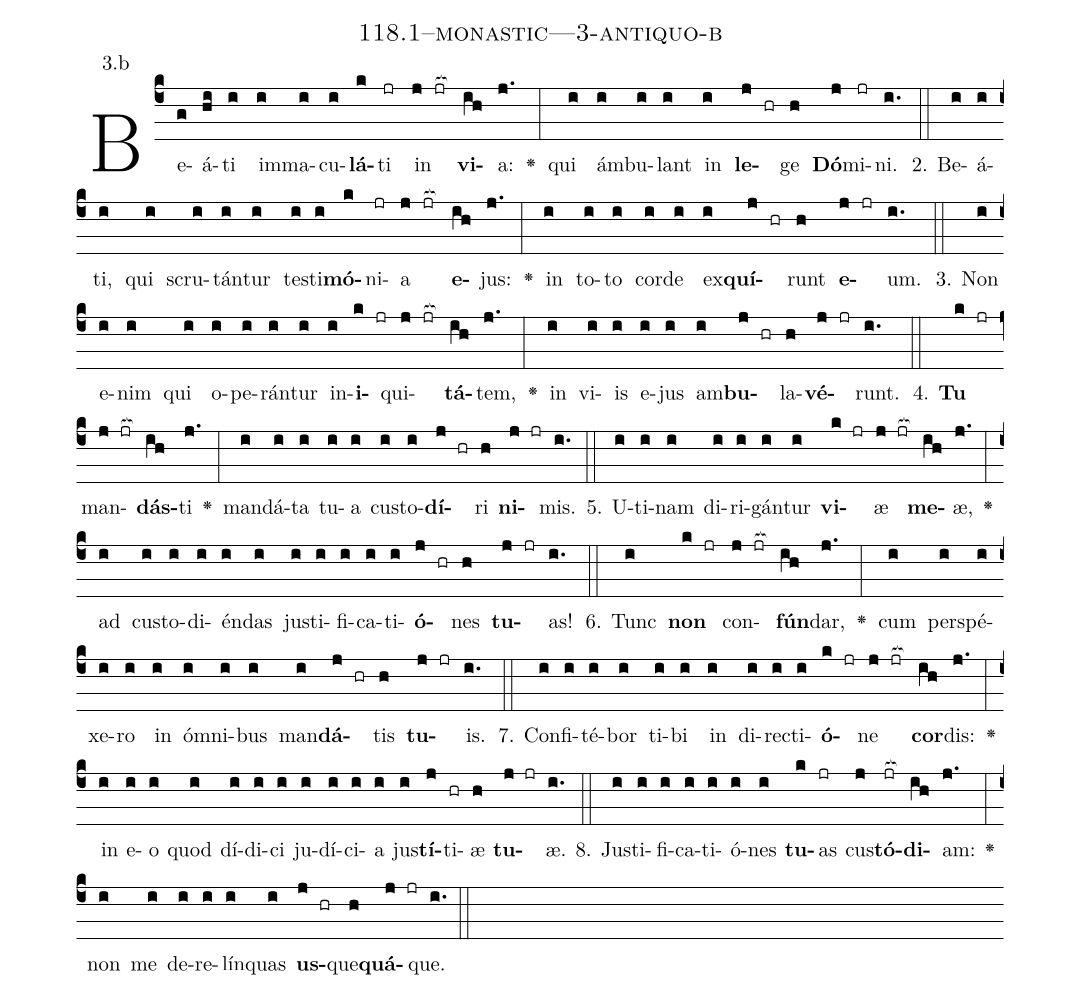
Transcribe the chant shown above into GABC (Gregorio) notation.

name: 118.1--monastic---3-antiquo-b;
annotation: 3.b;
%%
(c4)Be(g)á(hi)ti(i) im(i)ma(i)cu(i)<b>lá</b>(k)ti(jr) in(j jr[ocb:1{]) <b>vi</b>(ih[ocb:0}])a:(j.) <v>\greheightstar</v>(:) qui(i) ám(i)bu(i)lant(i) in(i) <b>le</b>(j hr)ge(h) <b>Dó</b>(j)mi(jr)ni.(i.) (::)
2. Be(i)á(i)ti,(i) qui(i) scru(i)tán(i)tur(i) tes(i)ti(i)<b>mó</b>(k)ni(jr)a(j jr[ocb:1{]) <b>e</b>(ih[ocb:0}])jus:(j.) <v>\greheightstar</v>(:) in(i) to(i)to(i) cor(i)de(i) ex(i)<b>quí</b>(j hr)runt(h) <b>e</b>(j jr)um.(i.) (::)
3. Non(i) e(i)nim(i) qui(i) o(i)pe(i)rán(i)tur(i) in(i)<b>i</b>(k jr)qui(j jr[ocb:1{])<b>tá</b>(ih[ocb:0}])tem,(j.) <v>\greheightstar</v>(:) in(i) vi(i)is(i) e(i)jus(i) am(i)<b>bu</b>(j hr)la(h)<b>vé</b>(j jr)runt.(i.) (::)
4. <b>Tu</b>(k jr) man(j jr[ocb:1{])<b>dás</b>(ih[ocb:0}])ti(j.) <v>\greheightstar</v>(:) man(i)dá(i)ta(i) tu(i)a(i) cus(i)to(i)<b>dí</b>(j hr)ri(h) <b>ni</b>(j jr)mis.(i.) (::)
5. U(i)ti(i)nam(i) di(i)ri(i)gán(i)tur(i) <b>vi</b>(k jr)æ(j jr[ocb:1{]) <b>me</b>(ih[ocb:0}])æ,(j.) <v>\greheightstar</v>(:) ad(i) cus(i)to(i)di(i)én(i)das(i) jus(i)ti(i)fi(i)ca(i)ti(i)<b>ó</b>(j hr)nes(h) <b>tu</b>(j jr)as!(i.) (::)
6. Tunc(i) <b>non</b>(k jr) con(j jr[ocb:1{])<b>fún</b>(ih[ocb:0}])dar,(j.) <v>\greheightstar</v>(:) cum(i) per(i)spé(i)xe(i)ro(i) in(i) óm(i)ni(i)bus(i) man(i)<b>dá</b>(j hr)tis(h) <b>tu</b>(j jr)is.(i.) (::)
7. Con(i)fi(i)té(i)bor(i) ti(i)bi(i) in(i) di(i)rec(i)ti(i)<b>ó</b>(k jr)ne(j jr[ocb:1{]) <b>cor</b>(ih[ocb:0}])dis:(j.) <v>\greheightstar</v>(:) in(i) e(i)o(i) quod(i) dí(i)di(i)ci(i) ju(i)dí(i)ci(i)a(i) jus(i)<b>tí</b>(j)ti(hr)æ(h) <b>tu</b>(j jr)æ.(i.) (::)
8. Jus(i)ti(i)fi(i)ca(i)ti(i)ó(i)nes(i) <b>tu</b>(k)as(jr) cus(j)<b>tó</b>(jr[ocb:1{])<b>di</b>(ih[ocb:0}])am:(j.) <v>\greheightstar</v>(:) non(i) me(i) de(i)re(i)lín(i)quas(i) <b>us</b>(j hr)que(h)<b>quá</b>(j jr)que.(i.) (::)
